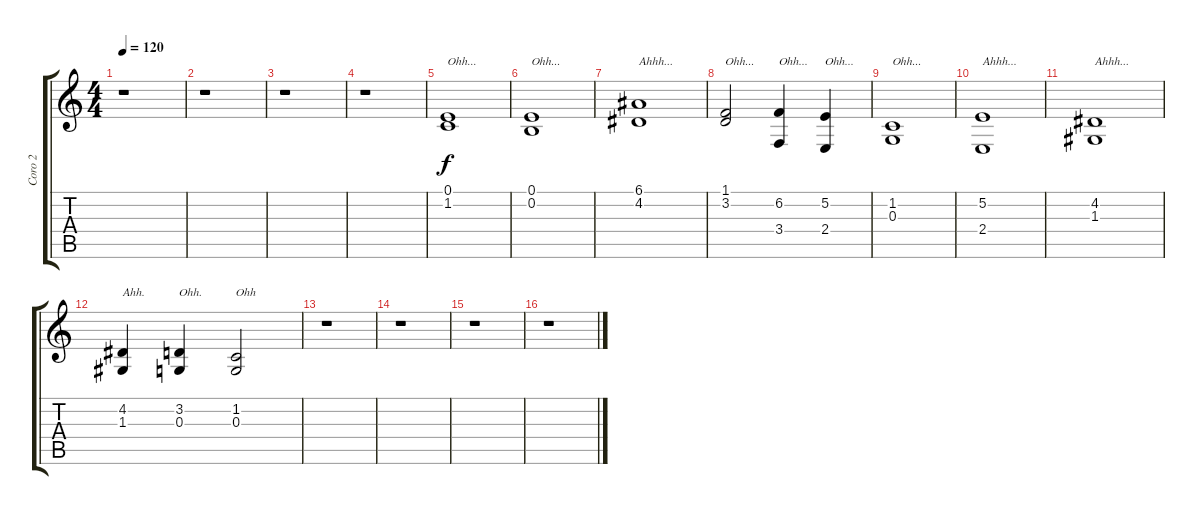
\track ("Coro 2" "Coro 2") {instrument choiraahs}
\staff {score tabs}
\tuning (E4 B3 G3 D3 A2 E2) {hide}
\ts (4 4)
\tempo 120
\clef g2
\ks c
r.1{dy f instrument choiraahs} |
r.1 |
r.1 |
r.1 |
(0.1 1.2).1{txt "Ohh..."} |
(0.1 0.2).1{txt "Ohh..."} |
(6.1 4.2).1{txt "Ahhh..."} |
(1.1 3.2).2{txt "Ohh..."} (6.2 3.4).4{txt "Ohh..."} (5.2 2.4).4{txt "Ohh..."} |
(1.2 0.3).1{txt "Ohh..."} |
(5.2 2.4).1{txt "Ahhh..."} |
(4.2 1.3).1{txt "Ahhh..."} |
(4.2 1.3).4{txt "Ahh."} (3.2 0.3).4{txt "Ohh."} (1.2 0.3).2{txt "Ohh"} |
r.1 |
r.1 |
r.1 |
r.1
